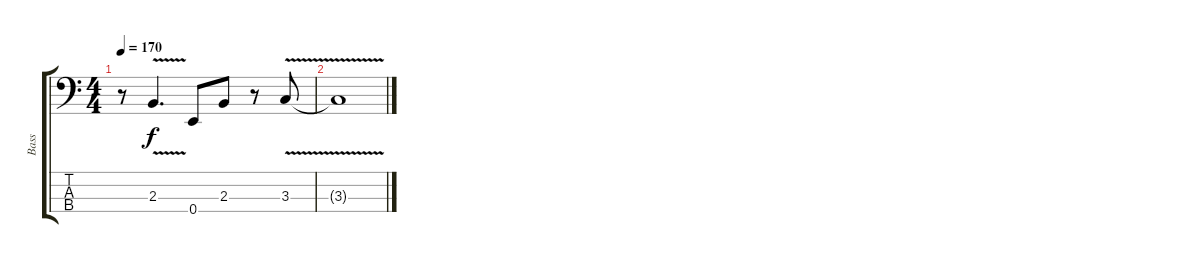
\track ("Bass" "Bass") {instrument electricbassfinger}
\staff {score tabs}
\tuning (G2 D2 A1 E1) {hide}
\ts (4 4)
\tempo 170
\clef f4
\ks c
r.8{dy f} 2.3{v}.4{d} 0.4.8 2.3.8 r.8 3.3{v}.8 |
3.3{v t}.1{volume 7}
